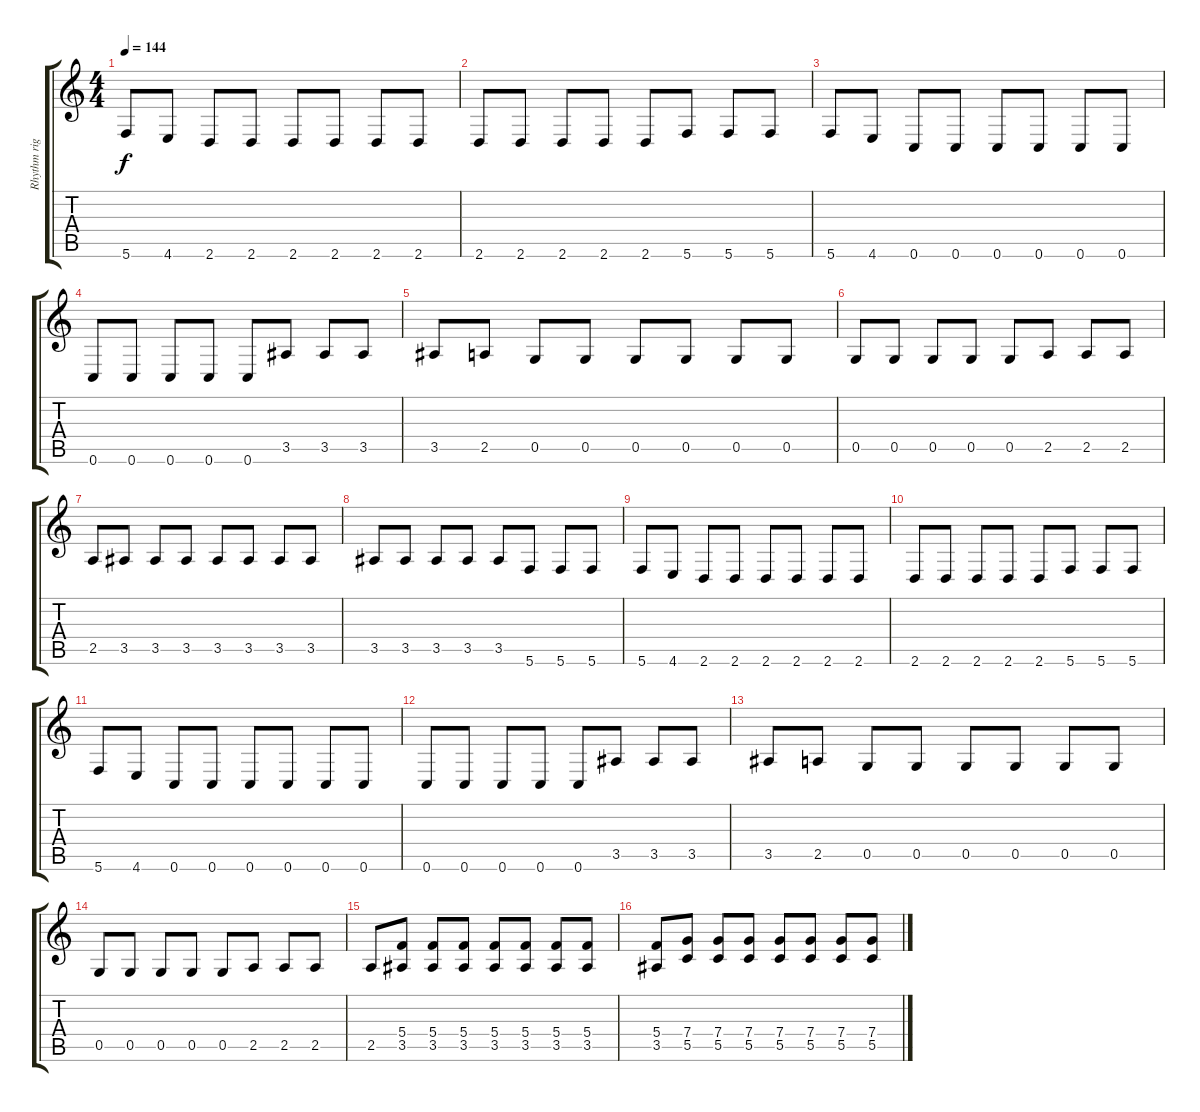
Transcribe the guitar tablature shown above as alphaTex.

\track ("Rhythm right" "Rhythm rig") {instrument overdrivenguitar}
\staff {score tabs}
\tuning (D4 A3 F3 C3 G2 C2) {hide}
\ts (4 4)
\tempo 144
\clef g2
\ks c
5.6.8{dy f} 4.6.8 2.6.8 2.6.8 2.6.8 2.6.8 2.6.8 2.6.8 |
2.6.8 2.6.8 2.6.8 2.6.8 2.6.8 5.6.8 5.6.8 5.6.8 |
5.6.8 4.6.8 0.6.8 0.6.8 0.6.8 0.6.8 0.6.8 0.6.8 |
0.6.8 0.6.8 0.6.8 0.6.8 0.6.8 3.5.8 3.5.8 3.5.8 |
3.5.8 2.5.8 0.5.8 0.5.8 0.5.8 0.5.8 0.5.8 0.5.8 |
0.5.8 0.5.8 0.5.8 0.5.8 0.5.8 2.5.8 2.5.8 2.5.8 |
2.5.8 3.5.8 3.5.8 3.5.8 3.5.8 3.5.8 3.5.8 3.5.8 |
3.5.8 3.5.8 3.5.8 3.5.8 3.5.8 5.6.8 5.6.8 5.6.8 |
5.6.8 4.6.8 2.6.8 2.6.8 2.6.8 2.6.8 2.6.8 2.6.8 |
2.6.8 2.6.8 2.6.8 2.6.8 2.6.8 5.6.8 5.6.8 5.6.8 |
5.6.8 4.6.8 0.6.8 0.6.8 0.6.8 0.6.8 0.6.8 0.6.8 |
0.6.8 0.6.8 0.6.8 0.6.8 0.6.8 3.5.8 3.5.8 3.5.8 |
3.5.8 2.5.8 0.5.8 0.5.8 0.5.8 0.5.8 0.5.8 0.5.8 |
0.5.8 0.5.8 0.5.8 0.5.8 0.5.8 2.5.8 2.5.8 2.5.8 |
2.5.8 (5.4 3.5).8 (5.4 3.5).8 (5.4 3.5).8 (5.4 3.5).8 (5.4 3.5).8 (5.4 3.5).8 (5.4 3.5).8 |
(5.4 3.5).8 (7.4 5.5).8 (7.4 5.5).8 (7.4 5.5).8 (7.4 5.5).8 (7.4 5.5).8 (7.4 5.5).8 (7.4 5.5).8
